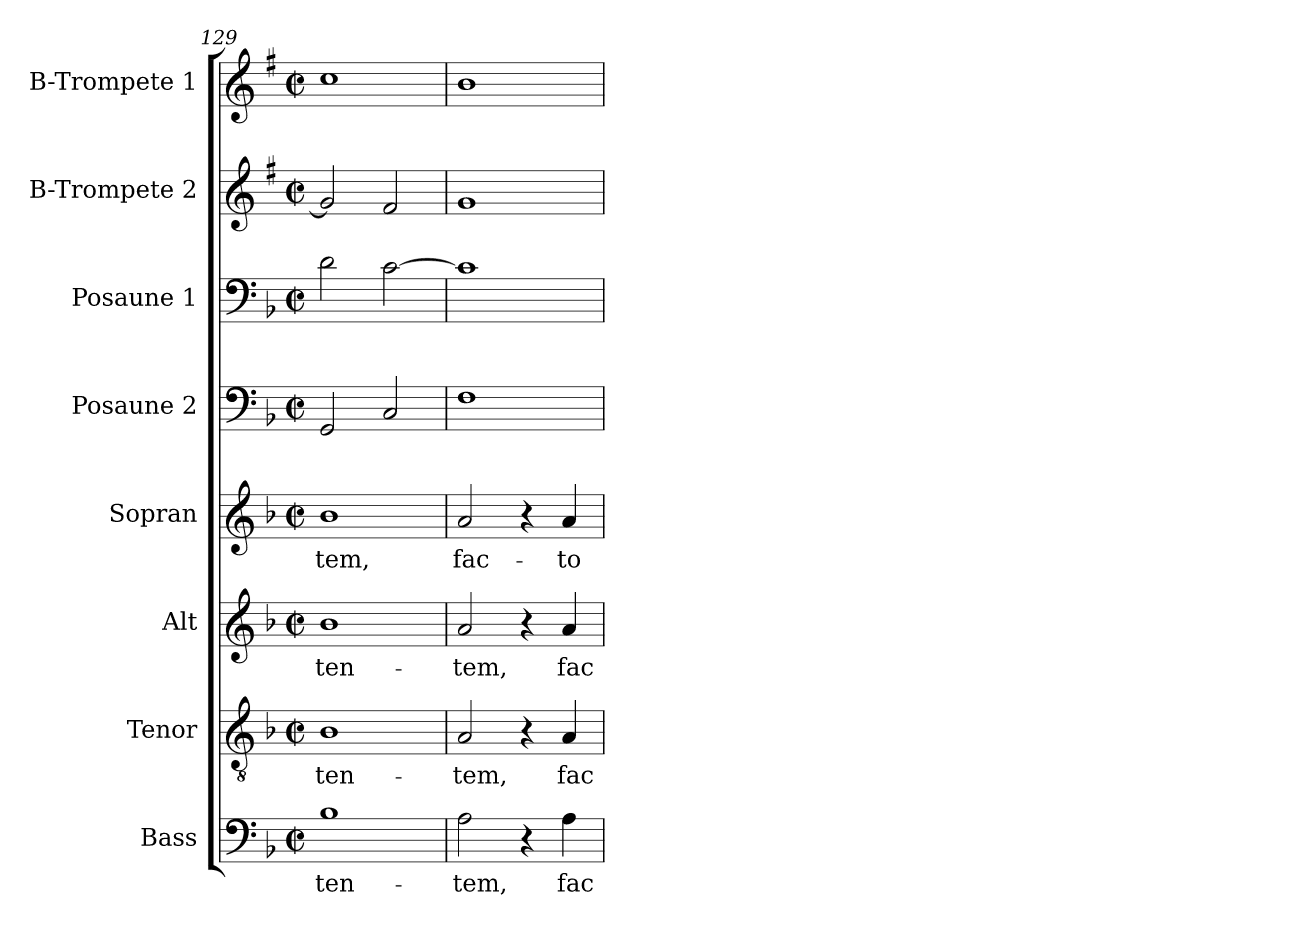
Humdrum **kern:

**kern	**text	**kern	**text	**kern	**text	**kern	**text	**kern	**kern	**kern	**kern
*part8	*part8	*part7	*part7	*part6	*part6	*part5	*part5	*part4	*part3	*part2	*part1
*staff8	*staff8	*staff7	*staff7	*staff6	*staff6	*staff5	*staff5	*staff4	*staff3	*staff2	*staff1
*I"Bass	*	*I"Tenor	*	*I"Alt	*	*I"Sopran	*	*I"Posaune 2	*I"Posaune 1	*I"B-Trompete 2	*I"B-Trompete 1
*I'B.	*	*I'T.	*	*I'A.	*	*I'S.	*	*I'Pos. 2	*I'Pos. 1	*I'B Trp. 2	*I'B Trp. 1
*clefF4	*	*clefGv2	*	*clefG2	*	*clefG2	*	*clefF4	*clefF4	*clefG2	*clefG2
*	*	*	*	*	*	*	*	*	*	*ITrd1c2	*ITrd1c2
*k[b-]	*	*k[b-]	*	*k[b-]	*	*k[b-]	*	*k[b-]	*k[b-]	*k[b-]	*k[b-]
*F:	*	*F:	*	*F:	*	*F:	*	*F:	*F:	*F:	*F:
*M2/2	*	*M2/2	*	*M2/2	*	*M2/2	*	*M2/2	*M2/2	*M2/2	*M2/2
*met(c|)	*	*met(c|)	*	*met(c|)	*	*met(c|)	*	*met(c|)	*met(c|)	*met(c|)	*met(c|)
=129	=129	=129	=129	=129	=129	=129	=129	=129	=129	=129	=129
!	!LO:LY:b	!	!LO:LY:b	!	!LO:LY:b	!	!LO:LY:b	!	!	!	!
1B-	-ten-	1B-	-ten-	1b-	-ten-	1b-	-tem,	2GG/	2d\	2f/]	1b-
.	.	.	.	.	.	.	.	2C/	[2c\	2e/	.
=130	=130	=130	=130	=130	=130	=130	=130	=130	=130	=130	=130
!	!LO:LY:b	!	!LO:LY:b	!	!LO:LY:b	!	!LO:LY:b	!	!	!	!
2A\	-tem,	2A/	-tem,	2a/	-tem,	2a/	fac-	1F	1c]	1f	1a
4r	.	4r	.	4r	.	4r	.	.	.	.	.
!	!LO:LY:b	!	!LO:LY:b	!	!LO:LY:b	!	!LO:LY:b	!	!	!	!
4A\	fac-	4A/	fac-	4a/	fac-	4a/	-to-	.	.	.	.
=	=	=	=	=	=	=	=	=	=	=	=
*-	*-	*-	*-	*-	*-	*-	*-	*-	*-	*-	*-
